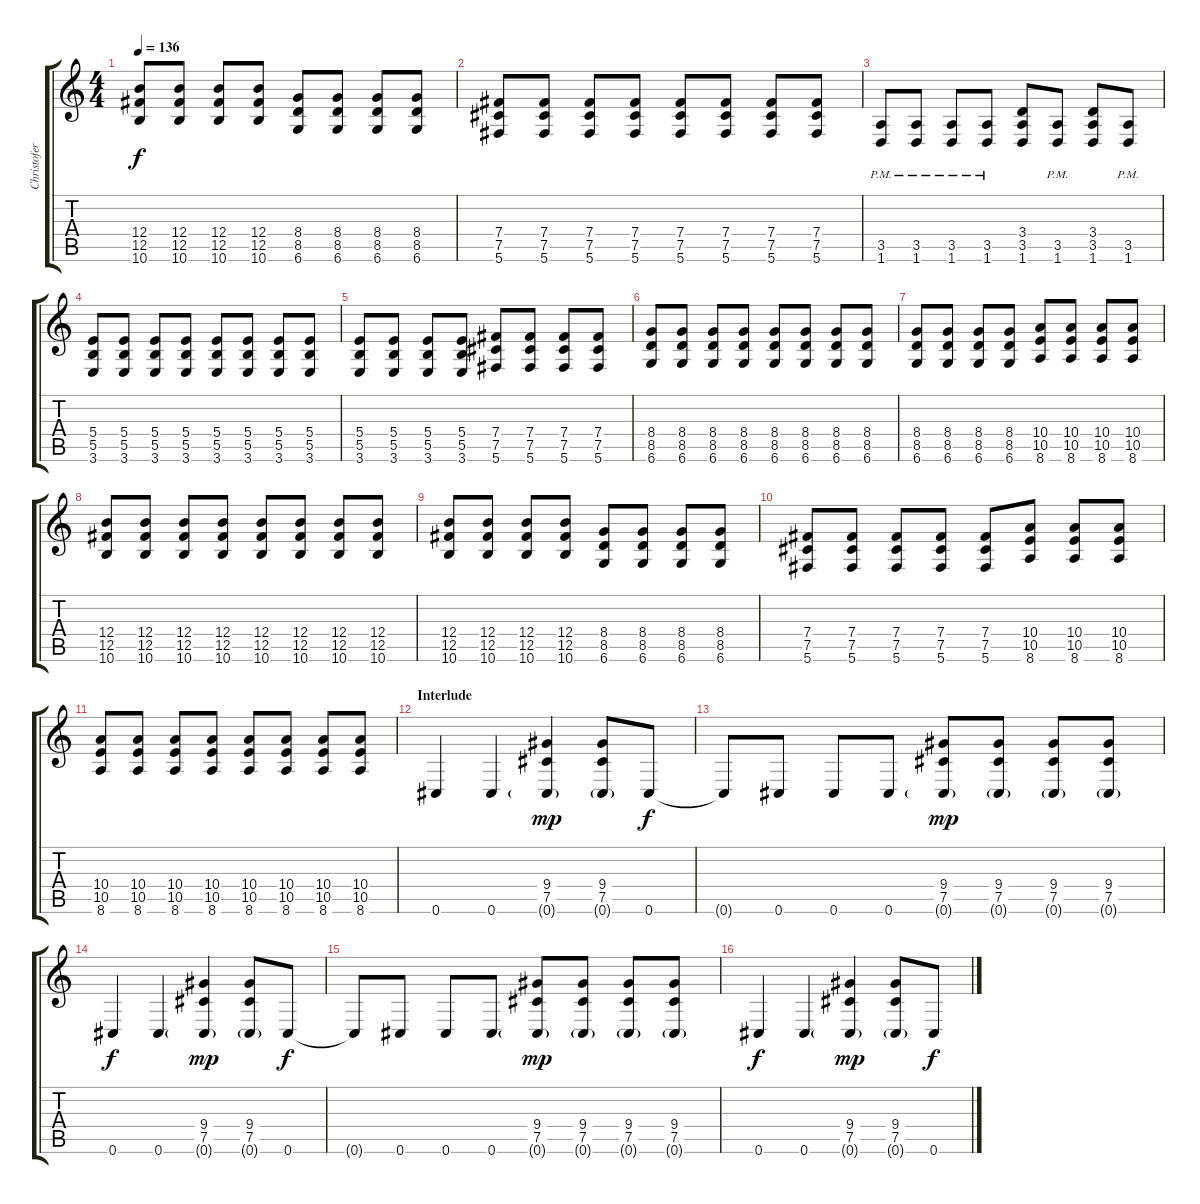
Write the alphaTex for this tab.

\track ("Christofer Johnsson" "Christofer") {instrument overdrivenguitar}
\staff {score tabs}
\tuning (Db4 Ab3 E3 B2 Gb2 Db2) {hide}
\ts (4 4)
\tempo 136
\clef g2
\ks c
(12.4 12.5 10.6).8{dy f} (12.4 12.5 10.6).8 (12.4 12.5 10.6).8 (12.4 12.5 10.6).8 (8.4 8.5 6.6).8 (8.4 8.5 6.6).8 (8.4 8.5 6.6).8 (8.4 8.5 6.6).8 |
(7.4 7.5 5.6).8 (7.4 7.5 5.6).8 (7.4 7.5 5.6).8 (7.4 7.5 5.6).8 (7.4 7.5 5.6).8 (7.4 7.5 5.6).8 (7.4 7.5 5.6).8 (7.4 7.5 5.6).8 |
(3.5{pm} 1.6{pm}).8 (3.5{pm} 1.6{pm}).8 (3.5{pm} 1.6{pm}).8 (3.5{pm} 1.6{pm}).8 (3.4 3.5 1.6).8 (3.5{pm} 1.6{pm}).8 (3.4 3.5 1.6).8 (3.5{pm} 1.6{pm}).8 |
(5.4 5.5 3.6).8 (5.4 5.5 3.6).8 (5.4 5.5 3.6).8 (5.4 5.5 3.6).8 (5.4 5.5 3.6).8 (5.4 5.5 3.6).8 (5.4 5.5 3.6).8 (5.4 5.5 3.6).8 |
(5.4 5.5 3.6).8 (5.4 5.5 3.6).8 (5.4 5.5 3.6).8 (5.4 5.5 3.6).8 (7.4 7.5 5.6).8 (7.4 7.5 5.6).8 (7.4 7.5 5.6).8 (7.4 7.5 5.6).8 |
(8.4 8.5 6.6).8 (8.4 8.5 6.6).8 (8.4 8.5 6.6).8 (8.4 8.5 6.6).8 (8.4 8.5 6.6).8 (8.4 8.5 6.6).8 (8.4 8.5 6.6).8 (8.4 8.5 6.6).8 |
(8.4 8.5 6.6).8 (8.4 8.5 6.6).8 (8.4 8.5 6.6).8 (8.4 8.5 6.6).8 (10.4 10.5 8.6).8 (10.4 10.5 8.6).8 (10.4 10.5 8.6).8 (10.4 10.5 8.6).8 |
(12.4 12.5 10.6).8 (12.4 12.5 10.6).8 (12.4 12.5 10.6).8 (12.4 12.5 10.6).8 (12.4 12.5 10.6).8 (12.4 12.5 10.6).8 (12.4 12.5 10.6).8 (12.4 12.5 10.6).8 |
(12.4 12.5 10.6).8 (12.4 12.5 10.6).8 (12.4 12.5 10.6).8 (12.4 12.5 10.6).8 (8.4 8.5 6.6).8 (8.4 8.5 6.6).8 (8.4 8.5 6.6).8 (8.4 8.5 6.6).8 |
(7.4 7.5 5.6).8 (7.4 7.5 5.6).8 (7.4 7.5 5.6).8 (7.4 7.5 5.6).8 (7.4 7.5 5.6).8 (10.4 10.5 8.6).8 (10.4 10.5 8.6).8 (10.4 10.5 8.6).8 |
(10.4 10.5 8.6).8 (10.4 10.5 8.6).8 (10.4 10.5 8.6).8 (10.4 10.5 8.6).8 (10.4 10.5 8.6).8 (10.4 10.5 8.6).8 (10.4 10.5 8.6).8 (10.4 10.5 8.6).8 |
\section ("" "Interlude")
0.6.4 0.6.4 (9.4 7.5 0.6{g}).4{dy mp} (9.4 7.5 0.6{g}).8 0.6.8{dy f} |
0.6{t}.8 0.6.8 0.6.8 0.6.8 (9.4 7.5 0.6{g}).8{dy mp} (9.4 7.5 0.6{g}).8 (9.4 7.5 0.6{g}).8 (9.4 7.5 0.6{g}).8 |
0.6.4{dy f} 0.6.4 (9.4 7.5 0.6{g}).4{dy mp} (9.4 7.5 0.6{g}).8 0.6.8{dy f} |
0.6{t}.8 0.6.8 0.6.8 0.6.8 (9.4 7.5 0.6{g}).8{dy mp} (9.4 7.5 0.6{g}).8 (9.4 7.5 0.6{g}).8 (9.4 7.5 0.6{g}).8 |
0.6.4{dy f} 0.6.4 (9.4 7.5 0.6{g}).4{dy mp} (9.4 7.5 0.6{g}).8 0.6.8{dy f}
